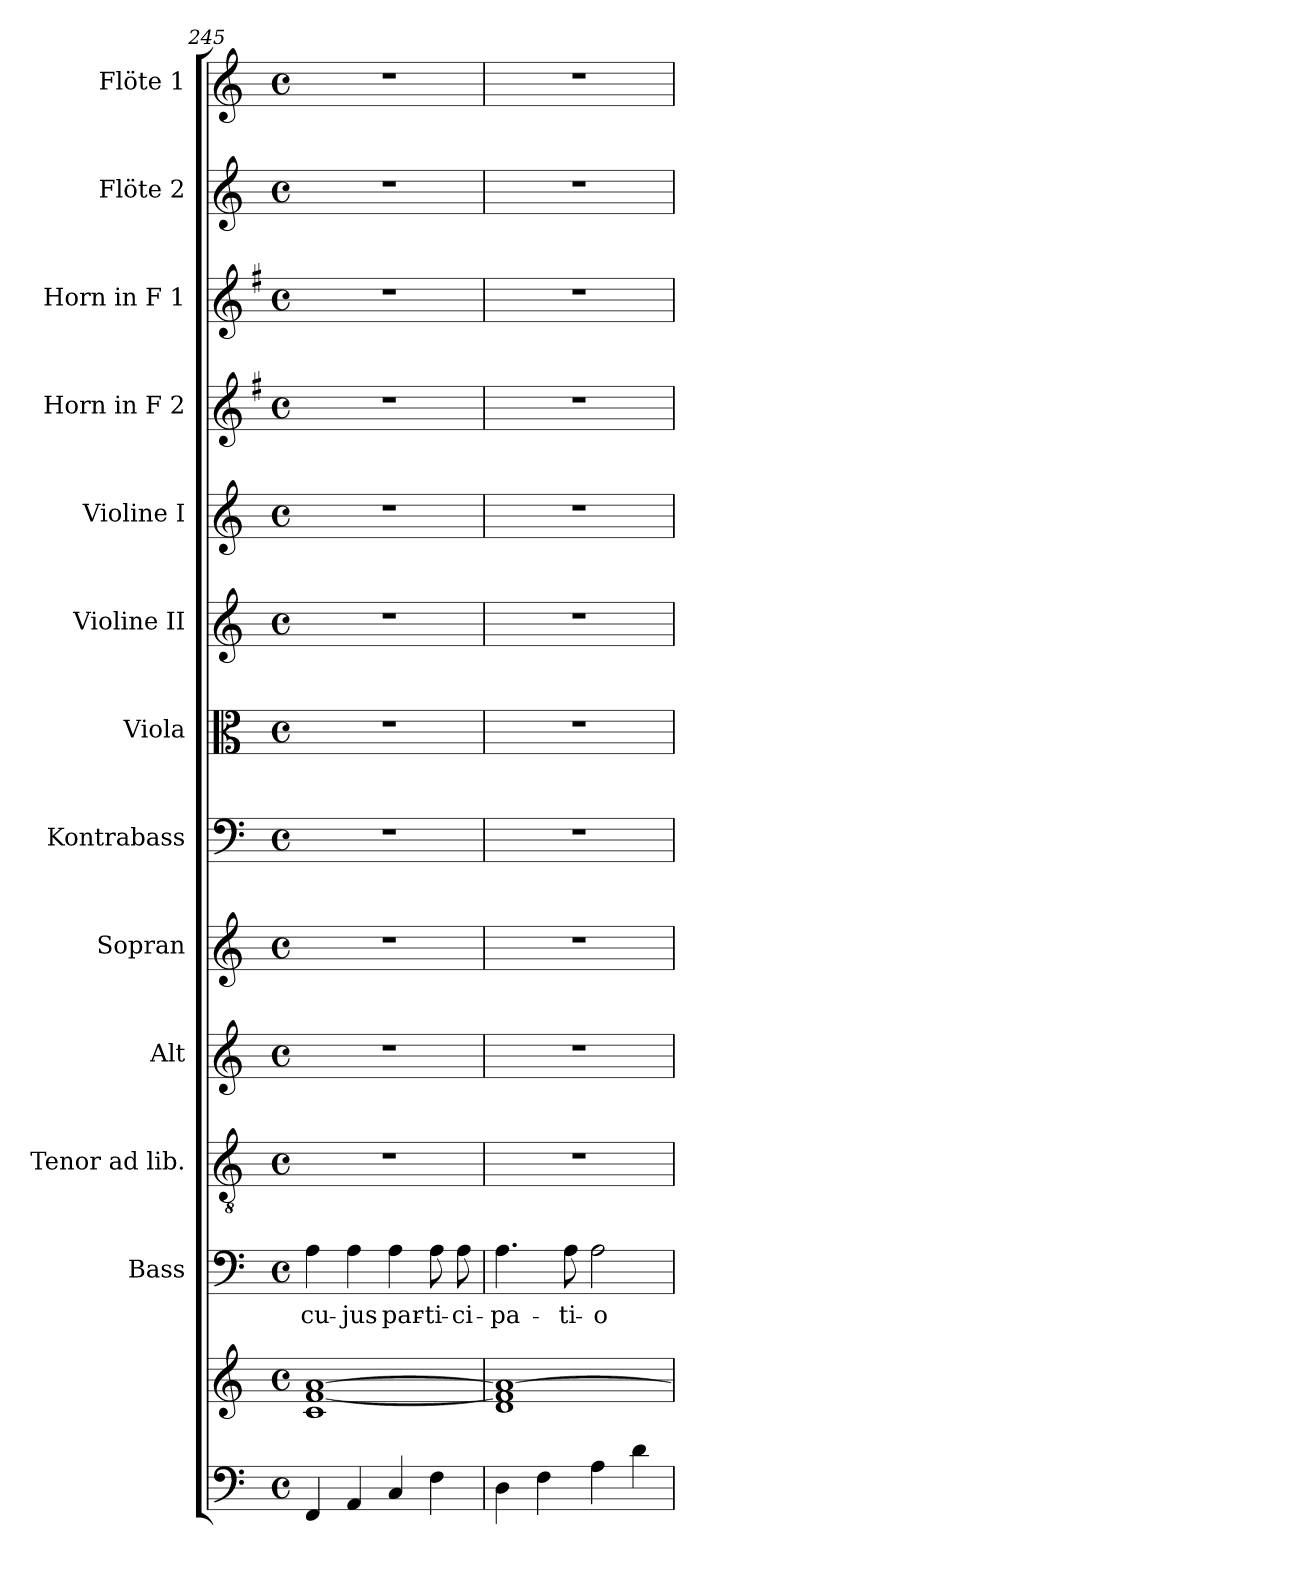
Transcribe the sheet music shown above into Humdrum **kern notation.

**kern	**kern	**kern	**text	**kern	**kern	**kern	**kern	**kern	**kern	**kern	**kern	**kern	**kern	**kern
*part13	*part13	*part12	*part12	*part11	*part10	*part9	*part8	*part7	*part6	*part5	*part4	*part3	*part2	*part1
*staff14	*staff13	*staff12	*staff12	*staff11	*staff10	*staff9	*staff8	*staff7	*staff6	*staff5	*staff4	*staff3	*staff2	*staff1
*	*	*I"Bass	*	*I"Tenor ad lib.	*I"Alt	*I"Sopran	*I"Kontrabass	*I"Viola	*I"Violine II	*I"Violine I	*I"Horn in F 2	*I"Horn in F 1	*I"Flöte 2	*I"Flöte 1
*	*	*I'B.	*	*I'T.	*I'A.	*I'S.	*I'Kb.	*I'Vla.	*I'Vl. II	*I'Vl. I	*	*	*I'Fl. 2	*I'Fl. 1
*clefF4	*clefG2	*clefF4	*	*clefGv2	*clefG2	*clefG2	*clefF4	*clefC3	*clefG2	*clefG2	*clefG2	*clefG2	*clefG2	*clefG2
*	*	*	*	*	*	*	*ITrd7c12	*	*	*	*ITrd4c7	*ITrd4c7	*	*
*k[]	*k[]	*k[]	*	*k[]	*k[]	*k[]	*k[]	*k[]	*k[]	*k[]	*k[]	*k[]	*k[]	*k[]
*C:	*C:	*C:	*	*C:	*C:	*C:	*C:	*C:	*C:	*C:	*C:	*C:	*C:	*C:
*M4/4	*M4/4	*M4/4	*	*M4/4	*M4/4	*M4/4	*M4/4	*M4/4	*M4/4	*M4/4	*M4/4	*M4/4	*M4/4	*M4/4
*met(c)	*met(c)	*met(c)	*	*met(c)	*met(c)	*met(c)	*met(c)	*met(c)	*met(c)	*met(c)	*met(c)	*met(c)	*met(c)	*met(c)
=245	=245	=245	=245	=245	=245	=245	=245	=245	=245	=245	=245	=245	=245	=245
!	!	!	!LO:LY:b	!	!	!	!	!	!	!	!	!	!	!
4FF/	1c [1f [1a	4A\	cu-	1r	1r	1r	1r	1r	1r	1r	1r	1r	1r	1r
!	!	!	!LO:LY:b	!	!	!	!	!	!	!	!	!	!	!
4AA/	.	4A\	-jus	.	.	.	.	.	.	.	.	.	.	.
!	!	!	!LO:LY:b	!	!	!	!	!	!	!	!	!	!	!
4C/	.	4A\	par-	.	.	.	.	.	.	.	.	.	.	.
!	!	!	!LO:LY:b	!	!	!	!	!	!	!	!	!	!	!
4F\	.	8A\	-ti-	.	.	.	.	.	.	.	.	.	.	.
!	!	!	!LO:LY:b	!	!	!	!	!	!	!	!	!	!	!
.	.	8A\	-ci-	.	.	.	.	.	.	.	.	.	.	.
!!LO:PB:g=z
=246	=246	=246	=246	=246	=246	=246	=246	=246	=246	=246	=246	=246	=246	=246
!	!	!	!LO:LY:b	!	!	!	!	!	!	!	!	!	!	!
4D\	1d 1f] 1a_	4.A\	-pa-	1r	1r	1r	1r	1r	1r	1r	1r	1r	1r	1r
4F\	.	.	.	.	.	.	.	.	.	.	.	.	.	.
!	!	!	!LO:LY:b	!	!	!	!	!	!	!	!	!	!	!
.	.	8A\	-ti-	.	.	.	.	.	.	.	.	.	.	.
!	!	!	!LO:LY:b	!	!	!	!	!	!	!	!	!	!	!
4A\	.	2A\	-o	.	.	.	.	.	.	.	.	.	.	.
4d\	.	.	.	.	.	.	.	.	.	.	.	.	.	.
=	=	=	=	=	=	=	=	=	=	=	=	=	=	=
*-	*-	*-	*-	*-	*-	*-	*-	*-	*-	*-	*-	*-	*-	*-
